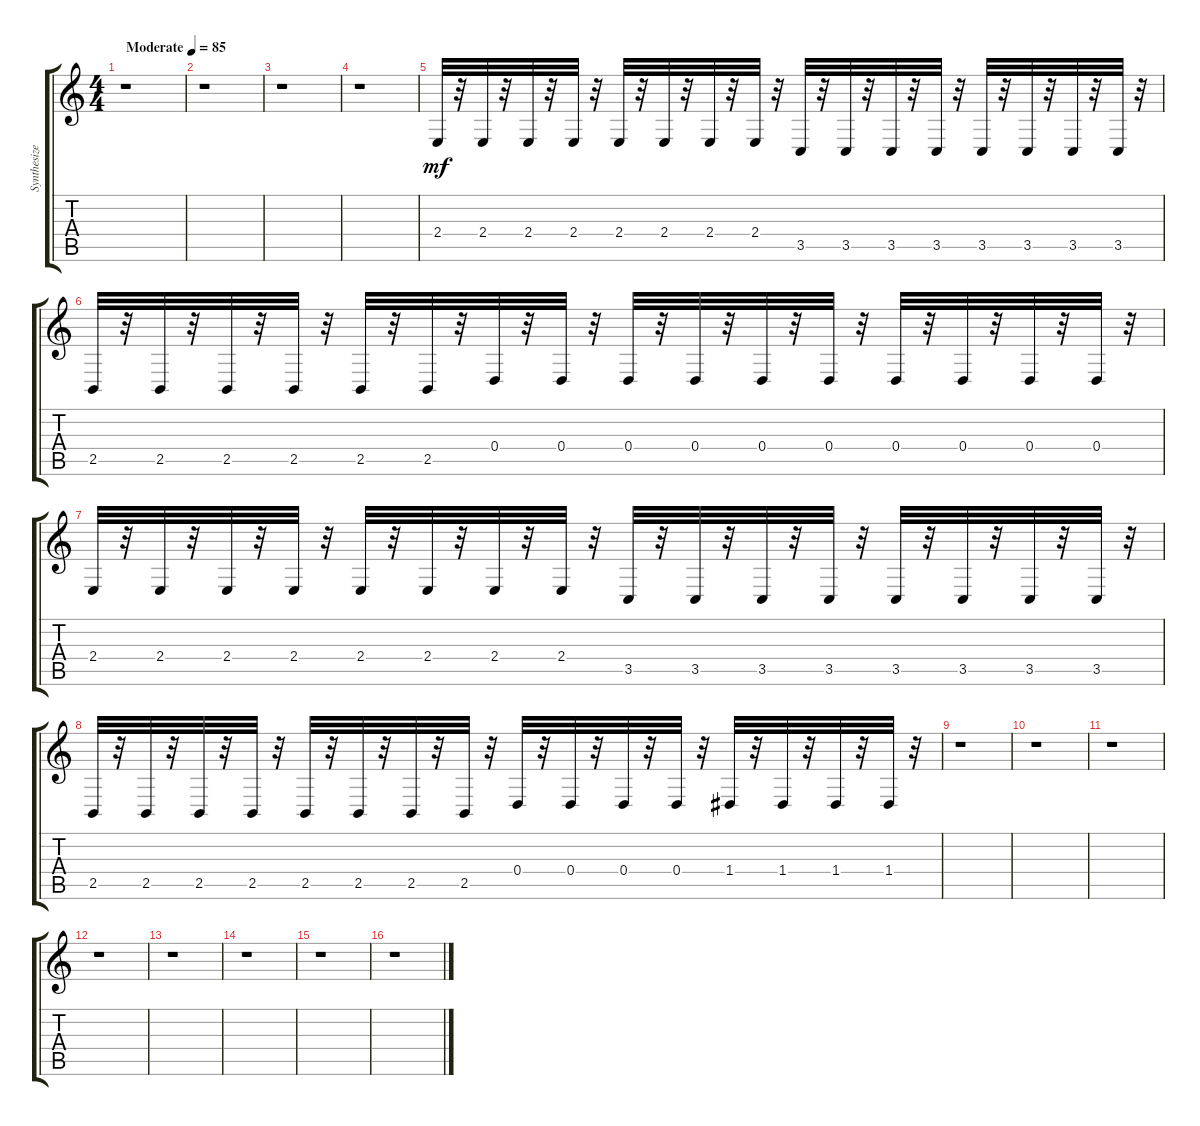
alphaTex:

\track ("Synthesizer" "Synthesize") {instrument lead1square}
\staff {score tabs}
\tuning (E4 B3 G3 D3 A2 E2) {hide}
\ts (4 4)
\tempo (85 "Moderate")
\clef g2
\ks c
r.1{dy mf instrument lead1square} |
r.1 |
r.1 |
r.1 |
2.4.32 r.32 2.4.32 r.32 2.4.32 r.32 2.4.32 r.32 2.4.32 r.32 2.4.32 r.32 2.4.32 r.32 2.4.32 r.32 3.5.32 r.32 3.5.32 r.32 3.5.32 r.32 3.5.32 r.32 3.5.32 r.32 3.5.32 r.32 3.5.32 r.32 3.5.32 r.32 |
2.5.32 r.32 2.5.32 r.32 2.5.32 r.32 2.5.32 r.32 2.5.32 r.32 2.5.32 r.32 0.4.32 r.32 0.4.32 r.32 0.4.32 r.32 0.4.32 r.32 0.4.32 r.32 0.4.32 r.32 0.4.32 r.32 0.4.32 r.32 0.4.32 r.32 0.4.32 r.32 |
2.4.32 r.32 2.4.32 r.32 2.4.32 r.32 2.4.32 r.32 2.4.32 r.32 2.4.32 r.32 2.4.32 r.32 2.4.32 r.32 3.5.32 r.32 3.5.32 r.32 3.5.32 r.32 3.5.32 r.32 3.5.32 r.32 3.5.32 r.32 3.5.32 r.32 3.5.32 r.32 |
2.5.32 r.32 2.5.32 r.32 2.5.32 r.32 2.5.32 r.32 2.5.32 r.32 2.5.32 r.32 2.5.32 r.32 2.5.32 r.32 0.4.32 r.32 0.4.32 r.32 0.4.32 r.32 0.4.32 r.32 1.4.32 r.32 1.4.32 r.32 1.4.32 r.32 1.4.32 r.32 |
r.1 |
r.1 |
r.1 |
r.1 |
r.1 |
r.1 |
r.1 |
r.1
